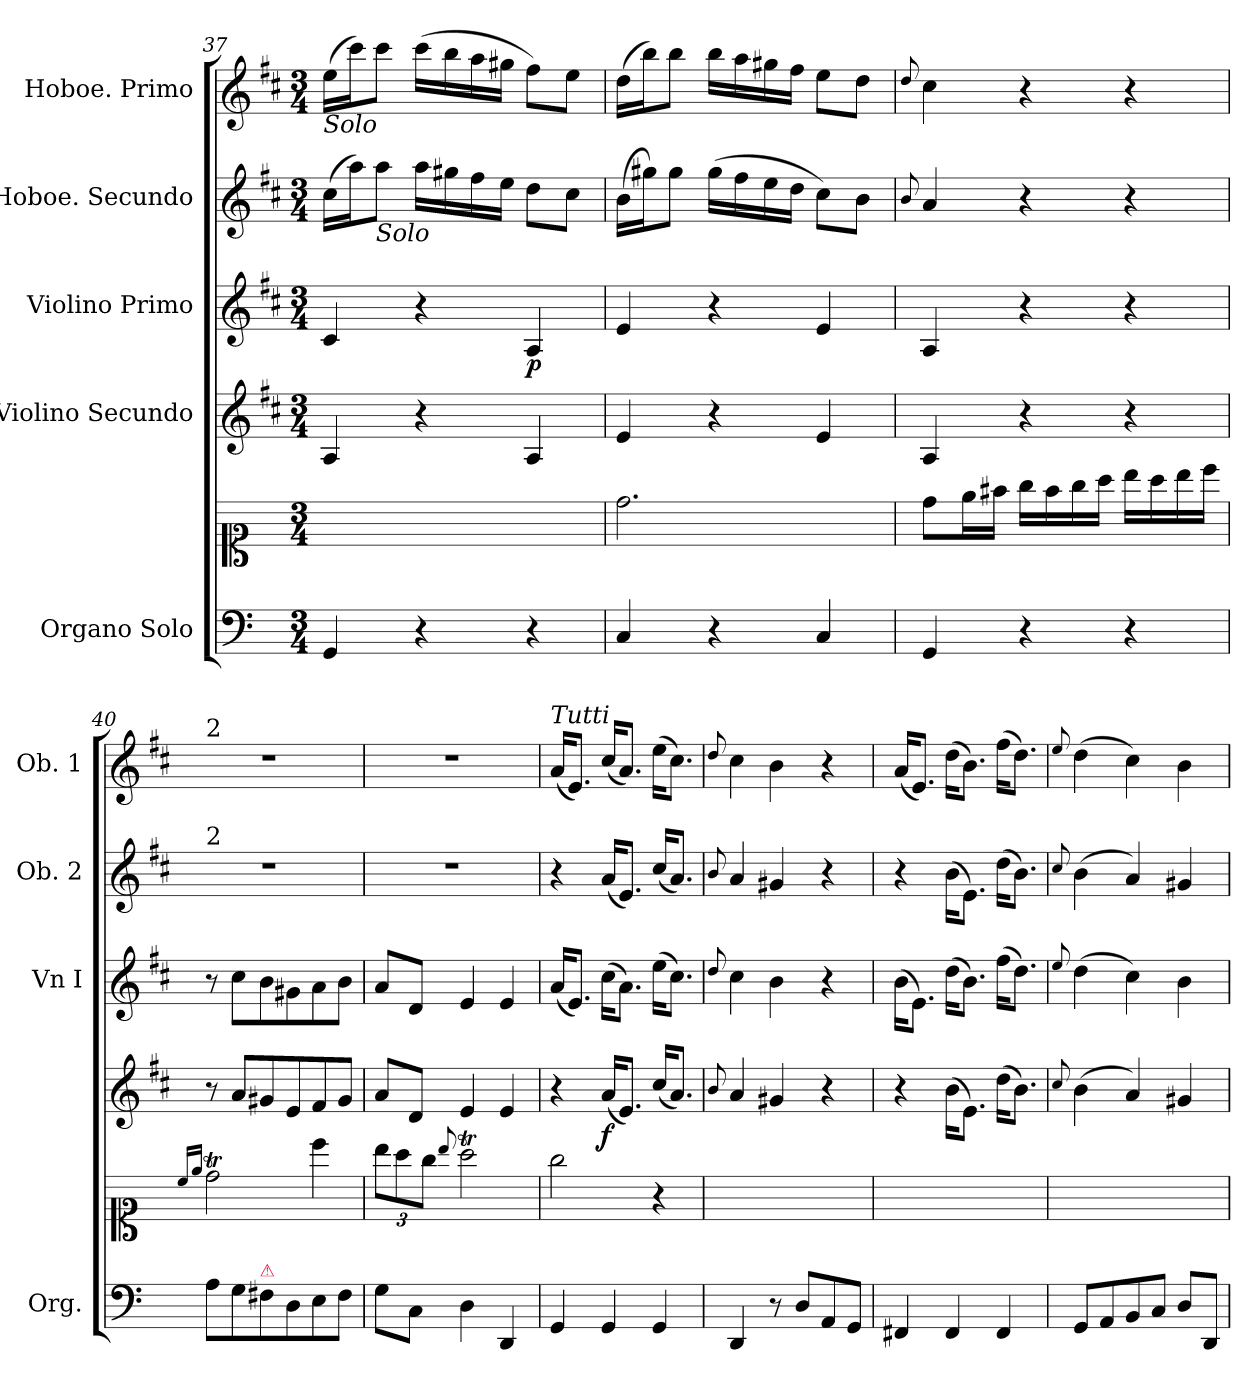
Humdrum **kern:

**kern	**kern	**kern	**dynam	**kern	**dynam	**kern	**kern
*part5	*part5	*part4	*part4	*part3	*part3	*part2	*part1
*staff6	*staff5	*staff4	*staff4	*staff3	*staff3	*staff2	*staff1
*I"Organo Solo	*	*I"Violino Secundo	*	*I"Violino Primo	*	*I"Hoboe. Secundo	*I"Hoboe. Primo
*I'Org.	*	*	*	*I'Vn I	*	*I'Ob. 2	*I'Ob. 1
*clefF4	*clefC1	*clefG2	*	*clefG2	*	*clefG2	*clefG2
*ITrd-1c-2	*ITrd-1c-2	*	*	*	*	*	*
*k[f#c#]	*k[f#c#]	*k[f#c#]	*	*k[f#c#]	*	*k[f#c#]	*k[f#c#]
*	*	*D:	*	*D:	*	*D:	*D:
*M3/4	*M3/4	*M3/4	*	*M3/4	*	*M3/4	*M3/4
=37	=37	=37	=37	=37	=37	=37	=37
!	!	!	!	!	!	!	!LO:TX:b:i:t=Solo
4AA/	2.ryy	4A/	.	4c#/	.	(16cc#\LL	(16ee\LL
.	.	.	.	.	.	16aa\J)	16ccc#\J)
!	!	!	!	!	!	!LO:TX:b:i:t=Solo	!
.	.	.	.	.	.	8aa\J	8ccc#\J
4r	.	4r	.	4r	.	16aa\LL	(16ccc#\LL
.	.	.	.	.	.	16gg#X\	16bb\
.	.	.	.	.	.	16ff#\	16aa\
.	.	.	.	.	.	16ee\JJ	16gg#X\JJ
4r	.	4A/	.	4A/	p	8dd\L	8ff#\L)
.	.	.	.	.	.	8cc#\J	8ee\J
=38	=38	=38	=38	=38	=38	=38	=38
4D/	2.ee\	4e/	.	4e/	.	(16b\LL	(16dd\LL
.	.	.	.	.	.	16gg#X\J)	16bb\J)
.	.	.	.	.	.	8gg#\J	8bb\J
4r	.	4r	.	4r	.	(16gg#\LL	16bb\LL
.	.	.	.	.	.	16ff#\	16aa\
.	.	.	.	.	.	16ee\	16gg#X\
.	.	.	.	.	.	16dd\JJ	16ff#\JJ
4D/	.	4e/	.	4e/	.	8cc#\L)	8ee\L
.	.	.	.	.	.	8b\J	8dd\J
=39	=39	=39	=39	=39	=39	=39	=39
.	.	.	.	.	.	8qqb/	8qqdd/
4AA/	8ee\L	4A/	.	4A/	.	4a/	4cc#\
.	16ff#\L	.	.	.	.	.	.
.	16gg#X\JJ	.	.	.	.	.	.
4r	16aa\LL	4r	.	4r	.	4r	4r
.	16gg#\	.	.	.	.	.	.
.	16aa\	.	.	.	.	.	.
.	16bb\JJ	.	.	.	.	.	.
4r	16ccc#\LL	4r	.	4r	.	4r	4r
.	16bb\	.	.	.	.	.	.
.	16ccc#\	.	.	.	.	.	.
.	16ddd\JJ	.	.	.	.	.	.
=40	=40	=40	=40	=40	=40	=40	=40
.	16qqdd/LL	.	.	.	.	.	.
.	16qqff#/JJ	.	.	.	.	.	.
!	!	!	!	!	!	!	!LO:TX:a:t=2
!	!	!	!	!	!	!LO:TX:a:t=2	!
8B\L	2eeT\	8r	.	8r	.	2.r	2.r
8A\	.	8a/L	.	8cc#\L	.	.	.
!LO:TX:a:color=crimson:t=⚠	!	!	!	!	!	!	!
8G#X\	.	8g#X/	.	8b\	.	.	.
8E\	.	8e/	.	8g#X\	.	.	.
8F#\	4ddd\	8f#/	.	8a\	.	.	.
8G#\J	.	8g#/J	.	8b\J	.	.	.
=41	=41	=41	=41	=41	=41	=41	=41
8A\L	12ccc#\L	8a/L	.	8a/L	.	2.r	2.r
.	12bb\	.	.	.	.	.	.
8D\J	.	8d/J	.	8d/J	.	.	.
.	12aa\J	.	.	.	.	.	.
.	8qqccc#/	.	.	.	.	.	.
4E\	2bbT\	4e/	.	4e/	.	.	.
4EE/	.	4e/	.	4e/	.	.	.
=42	=42	=42	=42	=42	=42	=42	=42
!	!	!	!	!	!	!	!LO:TX:a:i:t=Tutti
4AA/	2aa\	4r	.	(16a/KL	.	4r	(16a/KL
.	.	.	.	8.e/J)	.	.	8.e/J)
4AA/	.	(16a/KL	f	(16cc#\KL	.	(16a/KL	(16cc#/KL
.	.	8.e/J)	.	8.a\J)	.	8.e/J)	8.a/J)
4AA/	4r	(16cc#/KL	.	(16ee\KL	.	(16cc#/KL	(16ee\KL
.	.	8.a/J)	.	8.cc#\J)	.	8.a/J)	8.cc#\J)
=43	=43	=43	=43	=43	=43	=43	=43
.	.	8qqb/	.	8qqdd/	.	8qqb/	8qqdd/
4EE/	2.ryy	4a/	.	4cc#\	.	4a/	4cc#\
8r	.	4g#X/	.	4b\	.	4g#X/	4b\
8E/L	.	.	.	.	.	.	.
8BB/	.	4r	.	4r	.	4r	4r
8AA/J	.	.	.	.	.	.	.
=44	=44	=44	=44	=44	=44	=44	=44
4GG#X/	2.ryy	4r	.	(16b\KL	.	4r	(16a/KL
.	.	.	.	8.e\J)	.	.	8.e/J)
4GG#/	.	(16b\KL	.	(16dd\KL	.	(16b\KL	(16dd\KL
.	.	8.e\J)	.	8.b\J)	.	8.e\J)	8.b\J)
4GG#/	.	(16dd\KL	.	(16ff#\KL	.	(16dd\KL	(16ff#\KL
.	.	8.b\J)	.	8.dd\J)	.	8.b\J)	8.dd\J)
=45	=45	=45	=45	=45	=45	=45	=45
.	.	8qqcc#/	.	8qqee/	.	8qqcc#/	8qqee/
8AA/L	2.ryy	(4b\	.	(4dd\	.	(4b\	(4dd\
8BB/	.	.	.	.	.	.	.
8C#/	.	4a/)	.	4cc#\)	.	4a/)	4cc#\)
8D/J	.	.	.	.	.	.	.
8E/L	.	4g#X/	.	4b\	.	4g#X/	4b\
8EE/J	.	.	.	.	.	.	.
=	=	=	=	=	=	=	=
*-	*-	*-	*-	*-	*-	*-	*-
